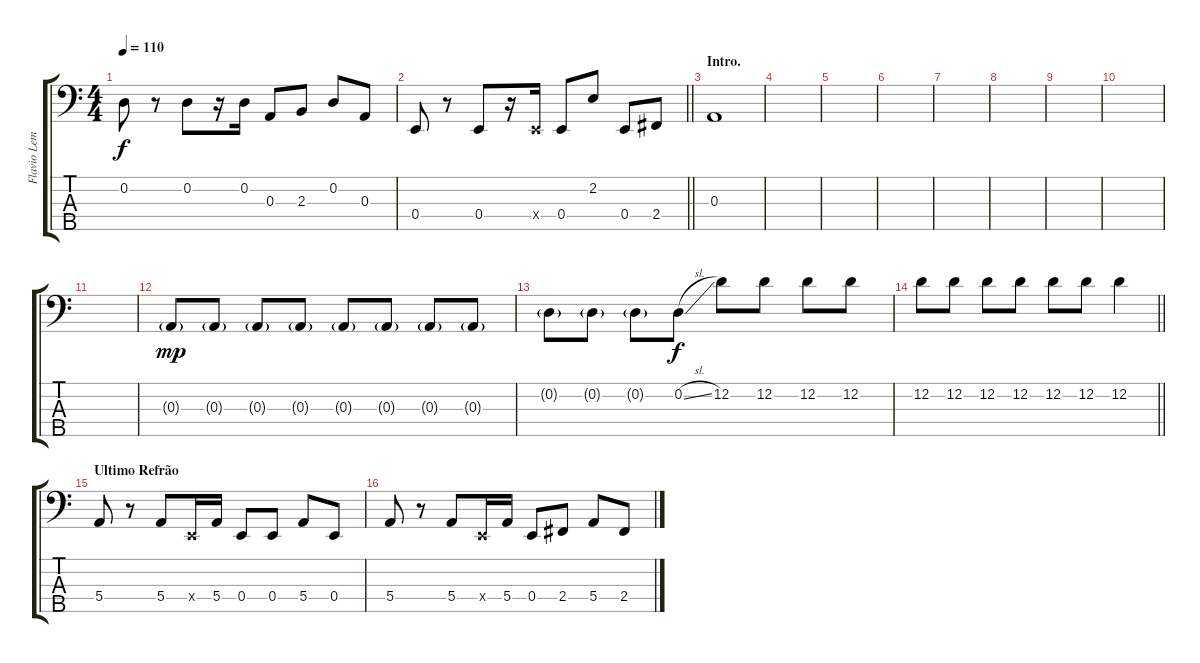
\track ("Flavio Lemos" "Flavio Lem") {instrument acousticbass}
\staff {score tabs}
\tuning (G2 D2 A1 E1 B0) {hide}
\ts (4 4)
\tempo 110
\clef f4
\ks c
0.2.8{dy f} r.8 0.2.8 r.16 0.2.16 0.3.8 2.3.8 0.2.8 0.3.8 |
\barLineRight lightlight
0.4.8 r.8 0.4.8 r.16 0.4{x}.16 0.4.8 2.2.8 0.4.8 2.4.8 |
\section ("" "Intro.")
0.3.1 |
|
|
|
|
|
|
|
|
0.3{g}.8{dy mp} 0.3{g}.8 0.3{g}.8 0.3{g}.8 0.3{g}.8 0.3{g}.8 0.3{g}.8 0.3{g}.8 |
0.2{g}.8 0.2{g}.8 0.2{g}.8 0.2{sl}.8{dy f} 12.2.8 12.2.8 12.2.8 12.2.8 |
\barLineRight lightlight
12.2.8 12.2.8 12.2.8 12.2.8 12.2.8 12.2.8 12.2.4 |
\section ("" "Ultimo Refrão")
5.4.8 r.8 5.4.8 0.4{x}.16 5.4.16 0.4.8 0.4.8 5.4.8 0.4.8 |
5.4.8 r.8 5.4.8 0.4{x}.16 5.4.16 0.4.8 2.4.8 5.4.8 2.4.8
